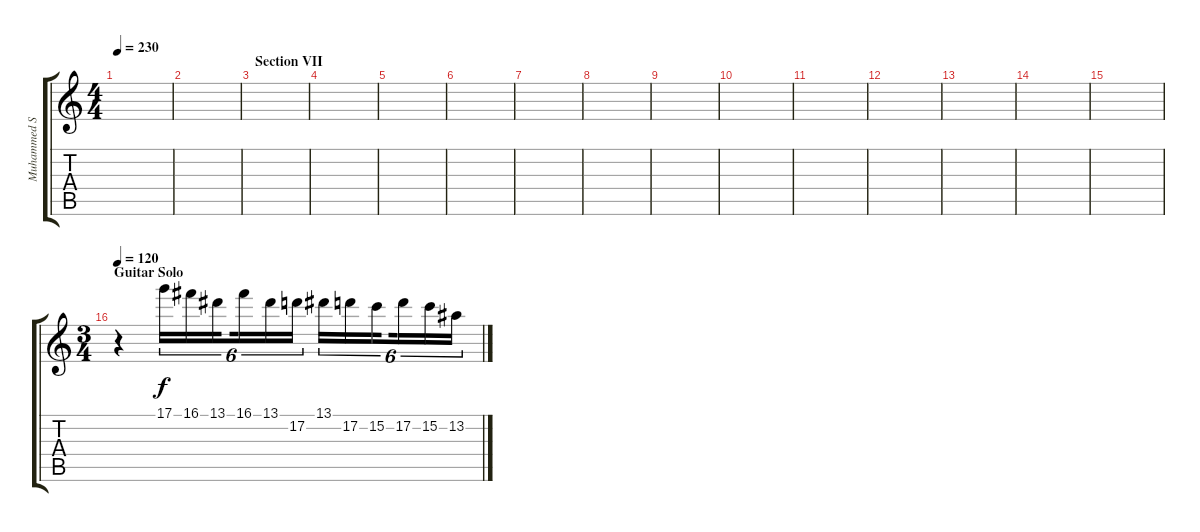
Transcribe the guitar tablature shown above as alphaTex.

\track ("Muhammed Suicmez [Solo]" "Muhammed S") {instrument overdrivenguitar}
\staff {score tabs}
\tuning (D4 A3 F3 C3 G2 D2) {hide}
\ts (4 4)
\tempo 230
\clef g2
\ks c
|
|
\section ("" "Section VII")
|
|
|
|
|
|
|
|
|
|
|
|
|
\ts (3 4)
\section ("" "Guitar Solo")
\tempo 120
r.4 17.1.16{tu (6 4)} 16.1.16{tu (6 4)} 13.1.16{tu (6 4) beam splitsecondary} 16.1.16{tu (6 4)} 13.1.16{tu (6 4)} 17.2.16{tu (6 4)} 13.1.16{tu (6 4)} 17.2.16{tu (6 4)} 15.2.16{tu (6 4) beam splitsecondary} 17.2.16{tu (6 4)} 15.2.16{tu (6 4)} 13.2.16{tu (6 4)}
